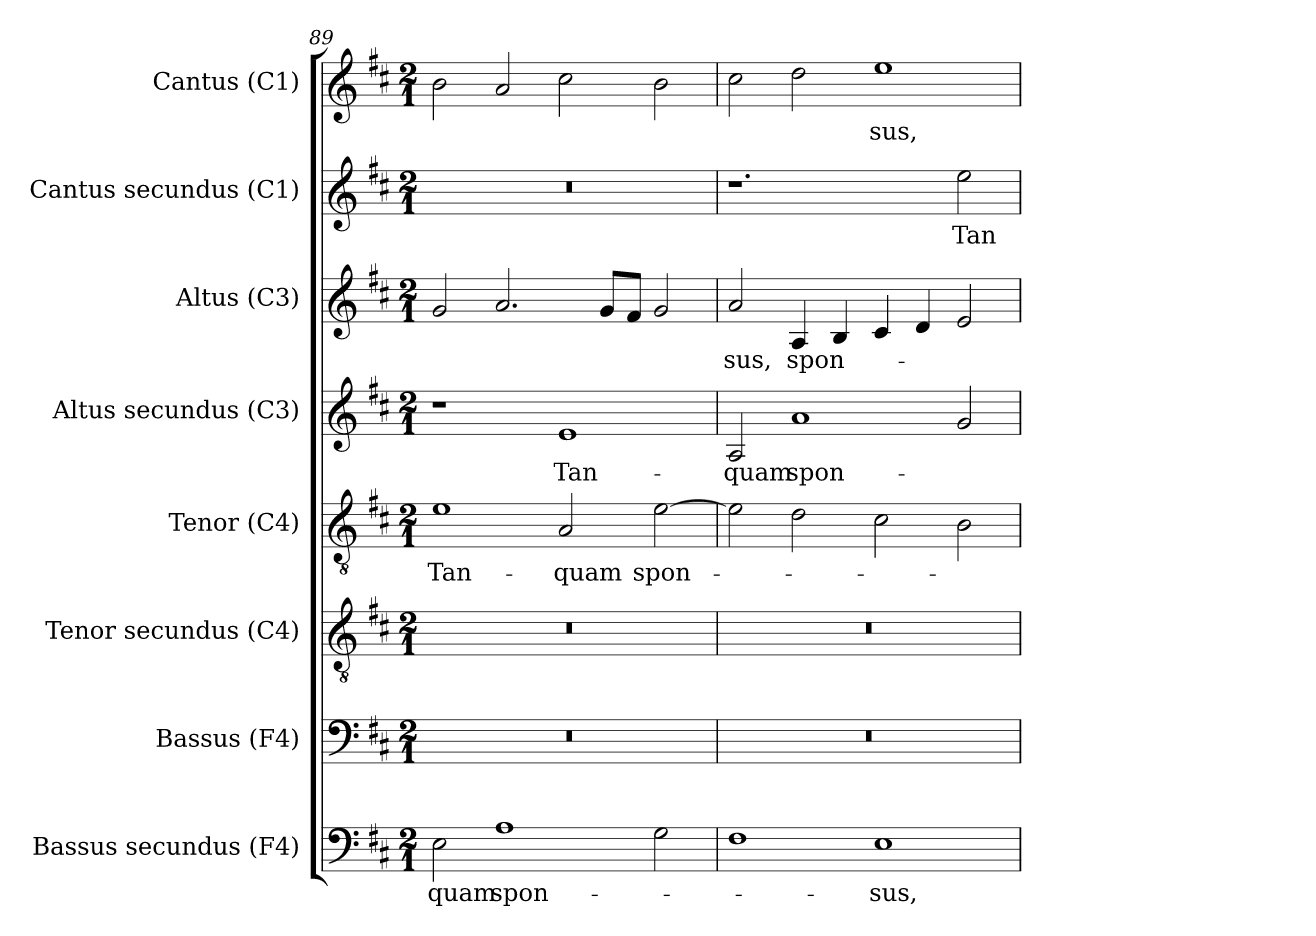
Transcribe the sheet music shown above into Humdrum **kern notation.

**kern	**text	**kern	**kern	**kern	**text	**kern	**text	**kern	**text	**kern	**text	**kern	**text
*part8	*part8	*part7	*part6	*part5	*part5	*part4	*part4	*part3	*part3	*part2	*part2	*part1	*part1
*staff8	*staff8	*staff7	*staff6	*staff5	*staff5	*staff4	*staff4	*staff3	*staff3	*staff2	*staff2	*staff1	*staff1
*I"Bassus secundus (F4)	*	*I"Bassus (F4)	*I"Tenor secundus (C4)	*I"Tenor (C4)	*	*I"Altus secundus (C3)	*	*I"Altus (C3)	*	*I"Cantus secundus (C1)	*	*I"Cantus (C1)	*
*I'B2	*	*I'B.	*I'T2	*I'T.	*	*I'A2	*	*I'A.	*	*I'C2	*	*I'C.	*
*clefF4	*	*clefF4	*clefGv2	*clefGv2	*	*clefG2	*	*clefG2	*	*clefG2	*	*clefG2	*
*	*	*	*	*ITrd7c12	*	*	*	*	*	*	*	*	*
*k[f#c#]	*	*k[f#c#]	*k[f#c#]	*k[f#c#]	*	*k[f#c#]	*	*k[f#c#]	*	*k[f#c#]	*	*k[f#c#]	*
*D:	*	*D:	*D:	*D:	*	*D:	*	*D:	*	*D:	*	*D:	*
*M2/1	*	*M2/1	*M2/1	*M2/1	*	*M2/1	*	*M2/1	*	*M2/1	*	*M2/1	*
=89	=89	=89	=89	=89	=89	=89	=89	=89	=89	=89	=89	=89	=89
!	!LO:LY:b:color=#000000	!LO:N:vis=1	!LO:N:vis=1	!	!	!	!	!	!	!	!	!	!
!	!	!	!	!	!LO:LY:b:color=#000000	!	!	!	!	!LO:N:vis=1	!	!	!
2Ei\	-quam	0r	0r	1Ei	Tan-	1r	.	2gi/	.	0r	.	2bi\	.
!	!LO:LY:b:color=#000000	!	!	!	!	!	!	!	!	!	!	!	!
1Ai	spon-	.	.	.	.	.	.	2.ai/	.	.	.	2ai/	.
!	!	!	!	!	!LO:LY:b:color=#000000	!	!	!	!	!	!	!	!
!	!	!	!	!	!	!	!LO:LY:b:color=#000000	!	!	!	!	!	!
.	.	.	.	2AAi/	-quam	1ei	Tan-	.	.	.	.	2cc#i\	.
.	.	.	.	.	.	.	.	8gi/L	.	.	.	.	.
.	.	.	.	.	.	.	.	8f#i/J	.	.	.	.	.
!	!	!	!	!	!LO:LY:b:color=#000000	!	!	!	!	!	!	!	!
2Gi\	.	.	.	[2Ei\	spon-	.	.	2gi/	.	.	.	2bi\	.
=90	=90	=90	=90	=90	=90	=90	=90	=90	=90	=90	=90	=90	=90
!	!	!LO:N:vis=1	!LO:N:vis=1	!	!	!	!	!	!	!	!	!	!
!	!	!	!	!	!	!	!LO:LY:b:color=#000000	!	!	!	!	!	!
!	!	!	!	!	!	!	!	!	!LO:LY:b:color=#000000	!	!	!	!
1F#i	.	0r	0r	2Ei\]	.	2Ai/	-quam	2ai/	-sus,	1.r	.	2cc#i\	.
!	!	!	!	!	!	!	!LO:LY:b:color=#000000	!	!	!	!	!	!
!	!	!	!	!	!	!	!	!	!LO:LY:b:color=#000000	!	!	!	!
.	.	.	.	2Di\	.	1ai	spon-	4Ai/	spon-	.	.	2ddi\	.
.	.	.	.	.	.	.	.	4Bi/	.	.	.	.	.
!	!LO:LY:b:color=#000000	!	!	!	!	!	!	!	!	!	!	!	!
!	!	!	!	!	!	!	!	!	!	!	!	!	!LO:LY:b:color=#000000
1Ei	-sus,	.	.	2C#i\	.	.	.	4c#i/	.	.	.	1eei	-sus,
.	.	.	.	.	.	.	.	4di/	.	.	.	.	.
!	!	!	!	!	!	!	!	!	!	!	!LO:LY:b:color=#000000	!	!
.	.	.	.	2BBi\	.	2gi/	.	2ei/	.	2eei\	Tan-	.	.
=	=	=	=	=	=	=	=	=	=	=	=	=	=
*-	*-	*-	*-	*-	*-	*-	*-	*-	*-	*-	*-	*-	*-
